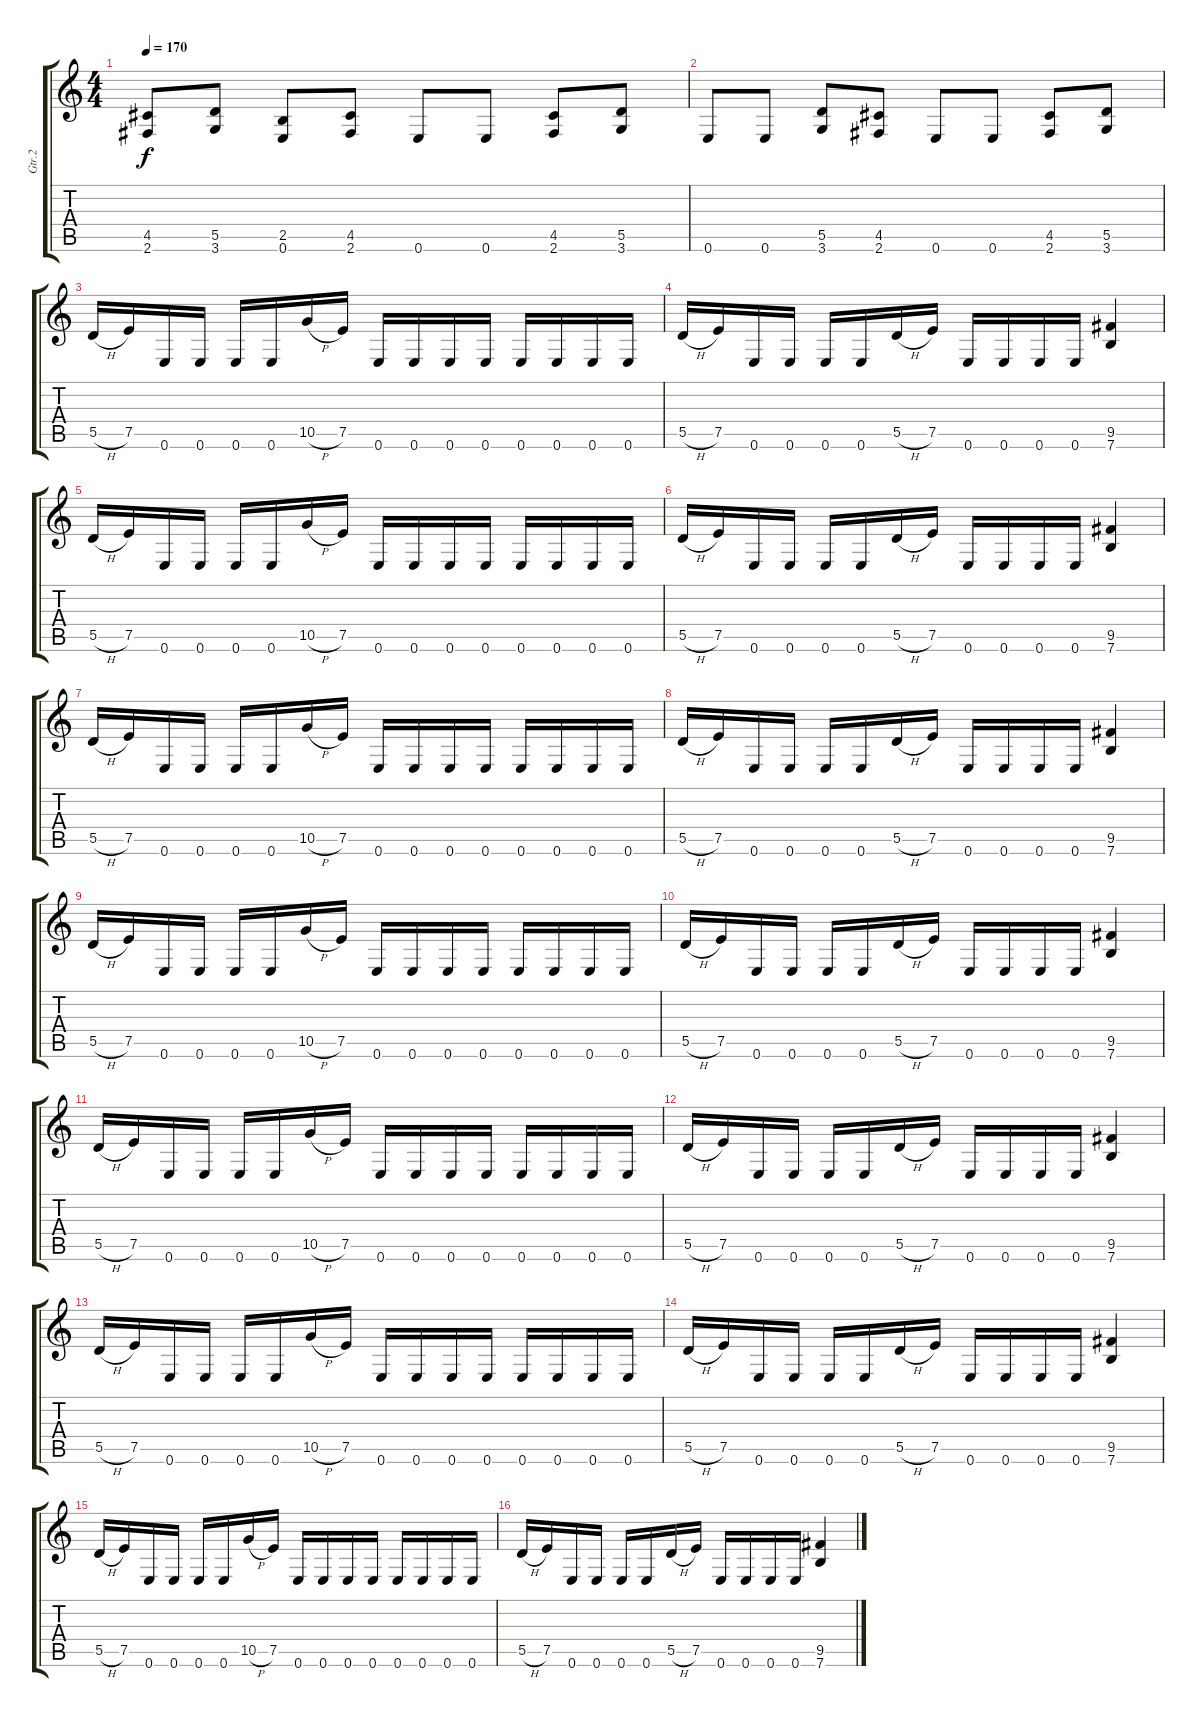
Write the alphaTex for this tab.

\track ("Gtr.2" "Gtr.2") {instrument distortionguitar}
\staff {score tabs}
\tuning (E4 B3 G3 D3 A2 E2) {hide}
\ts (4 4)
\tempo 170
\clef g2
\ks c
(4.5 2.6).8{dy f} (5.5 3.6).8 (2.5 0.6).8 (4.5 2.6).8 0.6.8 0.6.8 (4.5 2.6).8 (5.5 3.6).8 |
0.6.8 0.6.8 (5.5 3.6).8 (4.5 2.6).8 0.6.8 0.6.8 (4.5 2.6).8 (5.5 3.6).8 |
5.5{h}.16 7.5.16 0.6.16 0.6.16 0.6.16 0.6.16 10.5{h}.16 7.5.16 0.6.16 0.6.16 0.6.16 0.6.16 0.6.16 0.6.16 0.6.16 0.6.16 |
5.5{h}.16 7.5.16 0.6.16 0.6.16 0.6.16 0.6.16 5.5{h}.16 7.5.16 0.6.16 0.6.16 0.6.16 0.6.16 (9.5 7.6).4 |
5.5{h}.16 7.5.16 0.6.16 0.6.16 0.6.16 0.6.16 10.5{h}.16 7.5.16 0.6.16 0.6.16 0.6.16 0.6.16 0.6.16 0.6.16 0.6.16 0.6.16 |
5.5{h}.16 7.5.16 0.6.16 0.6.16 0.6.16 0.6.16 5.5{h}.16 7.5.16 0.6.16 0.6.16 0.6.16 0.6.16 (9.5 7.6).4 |
5.5{h}.16 7.5.16 0.6.16 0.6.16 0.6.16 0.6.16 10.5{h}.16 7.5.16 0.6.16 0.6.16 0.6.16 0.6.16 0.6.16 0.6.16 0.6.16 0.6.16 |
5.5{h}.16 7.5.16 0.6.16 0.6.16 0.6.16 0.6.16 5.5{h}.16 7.5.16 0.6.16 0.6.16 0.6.16 0.6.16 (9.5 7.6).4 |
5.5{h}.16 7.5.16 0.6.16 0.6.16 0.6.16 0.6.16 10.5{h}.16 7.5.16 0.6.16 0.6.16 0.6.16 0.6.16 0.6.16 0.6.16 0.6.16 0.6.16 |
5.5{h}.16 7.5.16 0.6.16 0.6.16 0.6.16 0.6.16 5.5{h}.16 7.5.16 0.6.16 0.6.16 0.6.16 0.6.16 (9.5 7.6).4 |
5.5{h}.16 7.5.16 0.6.16 0.6.16 0.6.16 0.6.16 10.5{h}.16 7.5.16 0.6.16 0.6.16 0.6.16 0.6.16 0.6.16 0.6.16 0.6.16 0.6.16 |
5.5{h}.16 7.5.16 0.6.16 0.6.16 0.6.16 0.6.16 5.5{h}.16 7.5.16 0.6.16 0.6.16 0.6.16 0.6.16 (9.5 7.6).4 |
5.5{h}.16 7.5.16 0.6.16 0.6.16 0.6.16 0.6.16 10.5{h}.16 7.5.16 0.6.16 0.6.16 0.6.16 0.6.16 0.6.16 0.6.16 0.6.16 0.6.16 |
5.5{h}.16 7.5.16 0.6.16 0.6.16 0.6.16 0.6.16 5.5{h}.16 7.5.16 0.6.16 0.6.16 0.6.16 0.6.16 (9.5 7.6).4 |
5.5{h}.16 7.5.16 0.6.16 0.6.16 0.6.16 0.6.16 10.5{h}.16 7.5.16 0.6.16 0.6.16 0.6.16 0.6.16 0.6.16 0.6.16 0.6.16 0.6.16 |
5.5{h}.16 7.5.16 0.6.16 0.6.16 0.6.16 0.6.16 5.5{h}.16 7.5.16 0.6.16 0.6.16 0.6.16 0.6.16 (9.5 7.6).4
